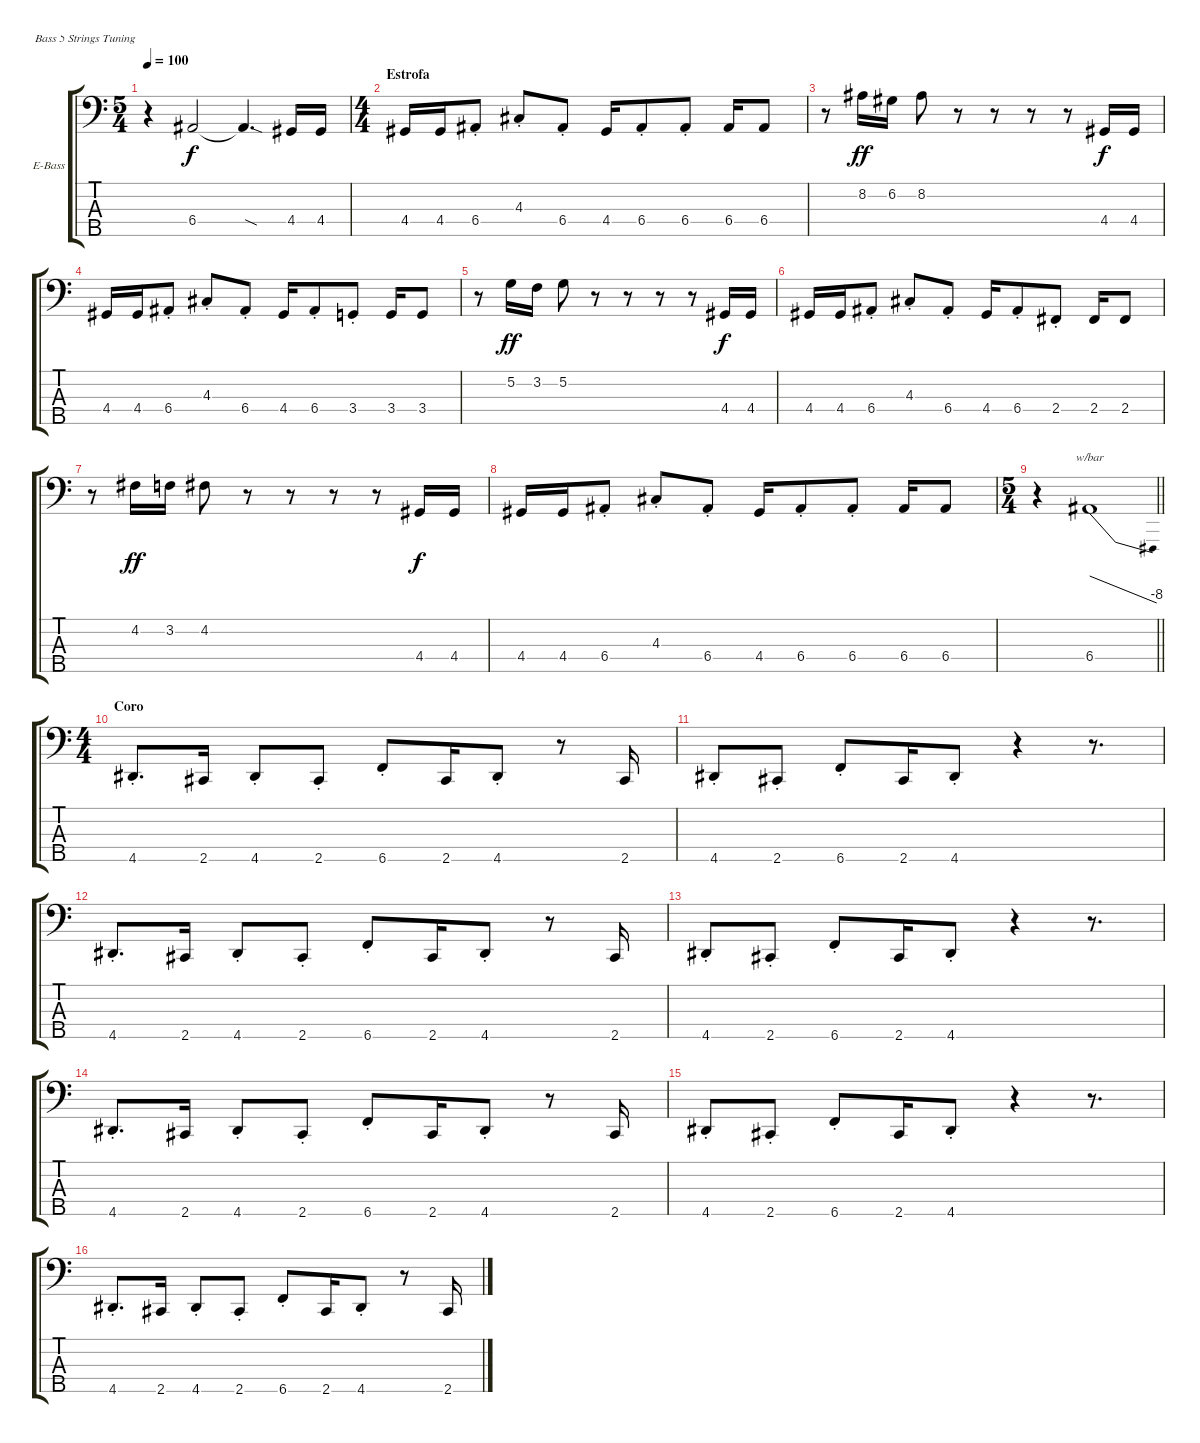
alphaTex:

\defaultSystemsLayout 4
\bracketExtendMode groupsimilarinstruments
\firstSystemTrackNameOrientation horizontal
\otherSystemsTrackNameOrientation horizontal
\track ("Electric Bass" "E-Bass") {instrument electricbassfinger}
\staff {score tabs}
\tuning (G2 D2 A1 E1 B0)
\ts (5 4)
\tempo 100
\clef f4
\ks c
r.4{dy f} 6.4.2 6.4{sod t}.4{d} 4.4.16 4.4.16 |
\ts (4 4)
\section ("" "Estrofa")
4.4.16 4.4.16 6.4{st}.8 4.3{st}.8 6.4{st}.8 4.4.16 6.4{st}.8 6.4{st}.8 6.4.16 6.4.8 |
r.8 8.2.16{dy ff} 6.2.16 8.2.8 r.8 r.8 r.8 r.8 4.4.16{dy f} 4.4.16 |
4.4.16 4.4.16 6.4{st}.8 4.3{st}.8 6.4{st}.8 4.4.16 6.4{st}.8 3.4{st}.8 3.4.16 3.4.8 |
r.8 5.2.16{dy ff} 3.2.16 5.2.8 r.8 r.8 r.8 r.8 4.4.16{dy f} 4.4.16 |
4.4.16 4.4.16 6.4{st}.8 4.3{st}.8 6.4{st}.8 4.4.16 6.4{st}.8 2.4{st}.8 2.4.16 2.4.8 |
r.8 4.2.16{dy ff} 3.2.16 4.2.8 r.8 r.8 r.8 r.8 4.4.16{dy f} 4.4.16 |
4.4.16 4.4.16 6.4{st}.8 4.3{st}.8 6.4{st}.8 4.4.16 6.4{st}.8 6.4{st}.8 6.4.16 6.4.8 |
\ts (5 4)
\barLineRight lightlight
r.4 6.4.1{tbe (dive default 43.199999999999996 0 59.4 -32)} |
\ts (4 4)
\section ("" "Coro")
4.5{st}.8{d} 2.5.16 4.5{st}.8 2.5{st}.8 6.5{st}.8 2.5.16 4.5{st}.8 r.8 2.5.16 |
4.5{st}.8 2.5{st}.8 6.5{st}.8 2.5.16 4.5{st}.8 r.4 r.8{d} |
4.5{st}.8{d} 2.5.16 4.5{st}.8 2.5{st}.8 6.5{st}.8 2.5.16 4.5{st}.8 r.8 2.5.16 |
4.5{st}.8 2.5{st}.8 6.5{st}.8 2.5.16 4.5{st}.8 r.4 r.8{d} |
4.5{st}.8{d} 2.5.16 4.5{st}.8 2.5{st}.8 6.5{st}.8 2.5.16 4.5{st}.8 r.8 2.5.16 |
4.5{st}.8 2.5{st}.8 6.5{st}.8 2.5.16 4.5{st}.8 r.4 r.8{d} |
4.5{st}.8{d} 2.5.16 4.5{st}.8 2.5{st}.8 6.5{st}.8 2.5.16 4.5{st}.8 r.8 2.5.16
